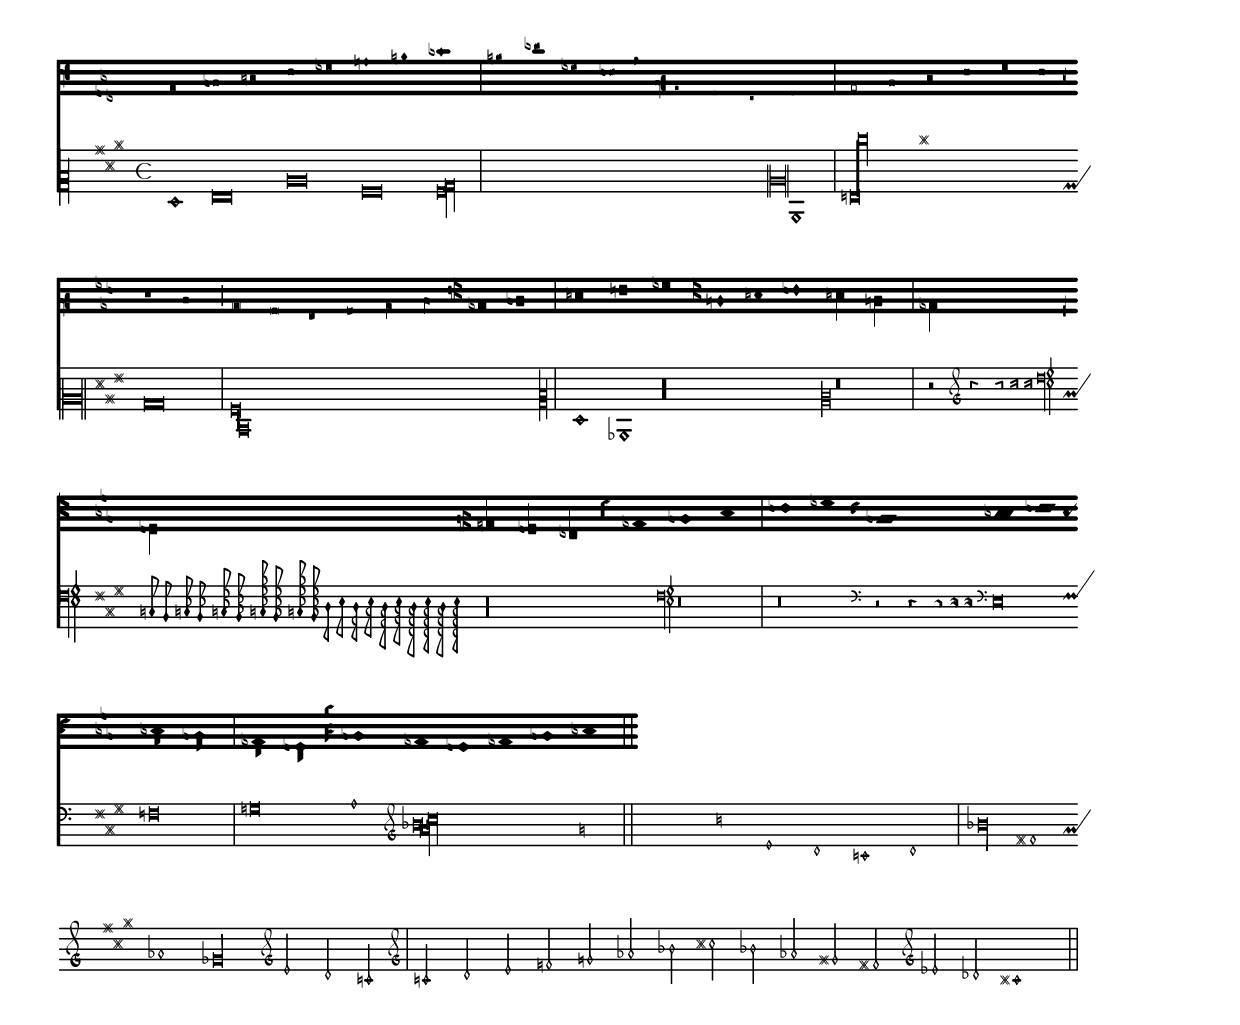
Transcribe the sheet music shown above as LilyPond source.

%% DO NOT EDIT this file manually; it is automatically
%% generated from LSR http://lsr.dsi.unimi.it
%% Make any changes in LSR itself, or in Documentation/snippets/new/ ,
%% and then run scripts/auxiliar/makelsr.py
%%
%% This file is in the public domain.
\version "2.13.51"

\header {
  lsrtags = "ancient-notation"

%% Translation of GIT committish: fa19277d20f8ab0397c560eb0e7b814bd804ecec
  texidoces = "
Aquí se muestran muchos de (¿o quizá todos?) los símbolos que
están contemplados por la capacidad de LilyPond para la música
antigua.
"

  doctitlees = "Tipografía de música antigua"


%% Translation of GIT committish: 9a65042d49324f2e3dff18c4b0858def81232eea
  texidocfr ="
Voici comment graver la plupart, sinon tous les symboles que
LilyPond prend en charge en matière de musique ancienne.

"
  doctitlefr = "Gravure de musique ancienne"

  texidoc = "
Shown here are many (all?) of the symbols that are included in
LilyPond's support for ancient notation.



"
  doctitle = "Ancient fonts"
} % begin verbatim

upperStaff = \new VaticanaStaff = "upperStaff" <<
  \context VaticanaVoice <<
    \transpose c c {

      \override NoteHead #'style = #'vaticana.punctum
      \key es \major
      \clef "vaticana-fa2"
      c1 des e f ges

      \override NoteHead #'style = #'vaticana.inclinatum
      a! b ces'
      \bar "|"
      % \break % 1 (8*1)

      \override NoteHead #'style = #'vaticana.quilisma
      b! des'! ges! fes!
      \breathe
      \clef "vaticana-fa1"
      \override NoteHead #'style = #'vaticana.plica
      es d
      \override NoteHead #'style = #'vaticana.reverse.plica
      c d
      \bar "|"
      % \break %2 (8*1)

      \override NoteHead #'style = #'vaticana.punctum.cavum
      es f
      \override NoteHead #'style = #'vaticana.lpes
      g as
      \override NoteHead #'style = #'vaticana.upes
      bes as
      \override NoteHead #'style = #'vaticana.vupes
      g f
      \override NoteHead #'style = #'vaticana.linea.punctum
      \once \override Staff.BarLine #'bar-extent = #'(-1 . 1) \bar "|"
      % \break % 3 (8*1)

      es d
      \override NoteHead #'style = #'vaticana.epiphonus
      c d
      \override NoteHead #'style = #'vaticana.cephalicus
      es f

      \override Staff.KeySignature #'glyph-name-alist = #alteration-medicaea-glyph-name-alist
      \override Staff.Accidental #'glyph-name-alist = #alteration-medicaea-glyph-name-alist
      \override Staff.Custos #'style = #'medicaea
      \override NoteHead #'style = #'medicaea.punctum
      \clef "medicaea-fa2"
      ces des
      \bar "|"
      % \break % 4 (8*1)

      e! f! ges
      \clef "medicaea-do2"
      \override NoteHead #'style = #'medicaea.inclinatum
      a! b! ces'
      \override NoteHead #'style = #'medicaea.virga
      b! a!
      \bar "|"
      % \break % 5 (8*1)

      ges fes
      \clef "medicaea-fa1"
      \override NoteHead #'style = #'medicaea.rvirga
      e des ces

      \override Staff.KeySignature #'glyph-name-alist = #alteration-hufnagel-glyph-name-alist
      \override Staff.Accidental #'glyph-name-alist = #alteration-hufnagel-glyph-name-alist
      \override Staff.Custos #'style = #'hufnagel
      \override NoteHead #'style = #'hufnagel.punctum
      \clef "hufnagel-fa2"
      ces des es
      \bar "|"
      % \break % 6 (8*1)

      fes ges
      \clef "hufnagel-do2"
      \override NoteHead #'style = #'hufnagel.lpes
      as! bes! ces'
      \override NoteHead #'style = #'hufnagel.virga
      bes! as!
      \bar "|"
      % \break % 7 (8*1)

      ges! fes!
      \clef "hufnagel-do-fa"
      \override NoteHead #'style = #'hufnagel.punctum
      es! des ces des! es! fes!
      \bar "||"
      % \break % 8 (8*1)

      s32*1
      % \break % 12 (32*1)
    }
  >>
>>

lowerStaff = \new MensuralStaff = "lowerStaff" <<
  \context MensuralVoice <<
    \transpose c c {

      \key a \major
      cis'1 d'\breve gis'\breve e'\breve \[ e'\longa fis'\longa \]
      \set Staff.forceClef = ##t
      \clef "neomensural-c2"
      cis1
      \bar "|"
      % \break % 2 (16*1)

      \[ g\breve dis''\longa \]
      b\breve \[ a\longa d\longa \]
      \clef "petrucci-c2"
      % \break % 4 (16*1)

      fis1 ces1
      \clef "petrucci-c2"
      r\longa
      \set Staff.forceClef = ##t
      \clef "mensural-c2"
      r\breve
      \bar "|"
      % \break % 5 (8*1)

      r2
      \clef "mensural-g"
      r4 r8 r16 r16
      \override NoteHead #'style = #'mensural
      \override Rest #'style = #'mensural
      \clef "petrucci-f"
      c8 b, c16 b, c32 b, c64 b, c64 b,
      d8 e d16 e d32 e d64 e d64 e
      r\longa
      \set Staff.forceClef = ##t
      \clef "petrucci-f"
      r\breve
      \bar "|"
      % \break % 6 (8*1)

      r\breve
      \clef "mensural-f"
      r2 r4 r8 r16 r16

      \set Staff.forceClef = ##t
      \clef "mensural-f"
      e\breve f g a1
      \clef "mensural-g"
      % \break % 7 (8*1)

      \[ bes'!\longa a'!\longa c''!\longa \]
      e'1 d' c' d' \bar "|"
      \bar "|"
      % \break % 9 (16*1)

      bes'!\longa fis'!1 as'!1 ges'!\longa % lig
      \set Staff.forceClef = ##t
      \clef "mensural-g"
      e'2 d' c' \bar "|"
      % \break % 11 (16*1)

      \set Staff.forceClef = ##t
      \clef "petrucci-g"
      c'2 d' e' f'
      \clef "petrucci-g"
      g' as'! bes'! cis''!
      bes'! as'! gis'! fis'!
      \set Staff.forceClef = ##t
      \clef "mensural-g"
      es'! des'! cis'!1 \bar "||"
      % \break % 12 (8*1)
    }
  >>
>>

\paper {
  line-thickness = #(/ staff-space 5.0)
}

\score {
  <<
    \upperStaff
    \lowerStaff
  >>
  \layout {
    indent = 0.0
    line-width = 17.25\cm
    \context {
      \Score
      timing = ##f
    }
    \context {
      \MensuralVoice
      \override NoteHead #'style = #'neomensural
      \override Rest #'style = #'neomensural
      \override Stem #'flag-style = #'mensural
      \override Stem #'thickness = #1.0
    }
    \context {
      \MensuralStaff
      \revert  BarLine #'transparent
      \override KeySignature #'glyph-name-alist = #alteration-mensural-glyph-name-alist
      clefGlyph = #"clefs.petrucci.c2"
    }
    \context {
      \VaticanaStaff
      \revert  BarLine #'transparent
      \override StaffSymbol #'thickness = #2.0
      \override KeySignature #'glyph-name-alist = #alteration-vaticana-glyph-name-alist
      \override Custos #'neutral-position = #4
    }
  }
}

